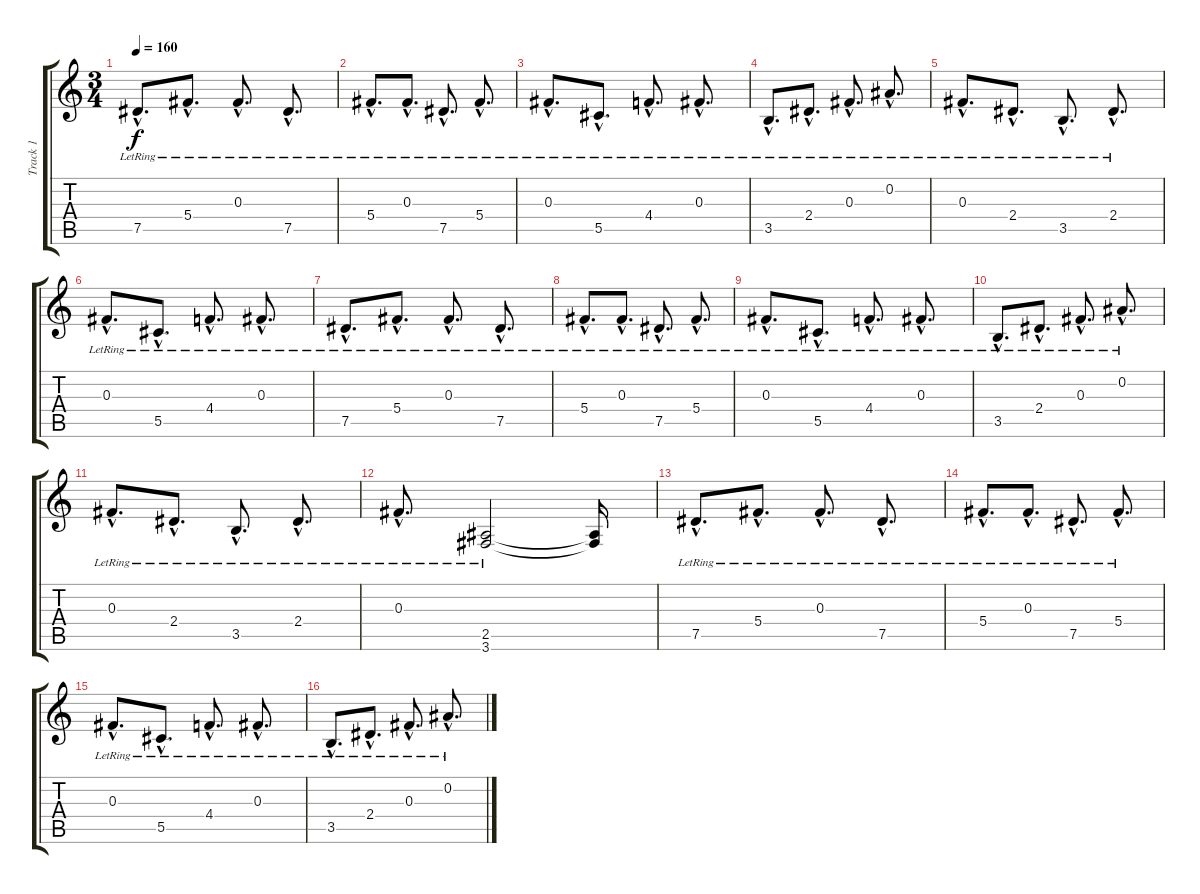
\track ("Track 1" "Track 1") {instrument acousticguitarsteel}
\staff {score tabs}
\tuning (Eb4 Bb3 Gb3 Db3 Ab2 Eb2) {hide}
\ts (3 4)
\tempo 160
\clef g2
\ks c
7.5{hac lr}.8{d dy f} 5.4{hac lr}.8{d} 0.3{hac lr}.8{d} 7.5{hac lr}.8{d} |
5.4{hac lr}.8{d} 0.3{hac lr}.8{d} 7.5{hac lr}.8{d} 5.4{hac lr}.8{d} |
0.3{hac lr}.8{d} 5.5{hac lr}.8{d} 4.4{hac lr}.8{d} 0.3{hac lr}.8{d} |
3.5{hac lr}.8{d} 2.4{hac lr}.8{d} 0.3{hac lr}.8{d} 0.2{hac lr}.8{d} |
0.3{hac lr}.8{d} 2.4{hac lr}.8{d} 3.5{hac lr}.8{d} 2.4{hac lr}.8{d} |
0.3{hac lr}.8{d} 5.5{hac lr}.8{d} 4.4{hac lr}.8{d} 0.3{hac lr}.8{d} |
7.5{hac lr}.8{d} 5.4{hac lr}.8{d} 0.3{hac lr}.8{d} 7.5{hac lr}.8{d} |
5.4{hac lr}.8{d} 0.3{hac lr}.8{d} 7.5{hac lr}.8{d} 5.4{hac lr}.8{d} |
0.3{hac lr}.8{d} 5.5{hac lr}.8{d} 4.4{hac lr}.8{d} 0.3{hac lr}.8{d} |
3.5{hac lr}.8{d} 2.4{hac lr}.8{d} 0.3{hac lr}.8{d} 0.2{hac lr}.8{d} |
0.3{hac lr}.8{d} 2.4{hac lr}.8{d} 3.5{hac lr}.8{d} 2.4{hac lr}.8{d} |
0.3{hac lr}.8{d} (2.5{lr} 3.6{lr}).2 (2.5{t} 3.6{t}).16 |
7.5{hac lr}.8{d} 5.4{hac lr}.8{d} 0.3{hac lr}.8{d} 7.5{hac lr}.8{d} |
5.4{hac lr}.8{d} 0.3{hac lr}.8{d} 7.5{hac lr}.8{d} 5.4{hac lr}.8{d} |
0.3{hac lr}.8{d} 5.5{hac lr}.8{d} 4.4{hac lr}.8{d} 0.3{hac lr}.8{d} |
3.5{hac lr}.8{d} 2.4{hac lr}.8{d} 0.3{hac lr}.8{d} 0.2{hac lr}.8{d}
